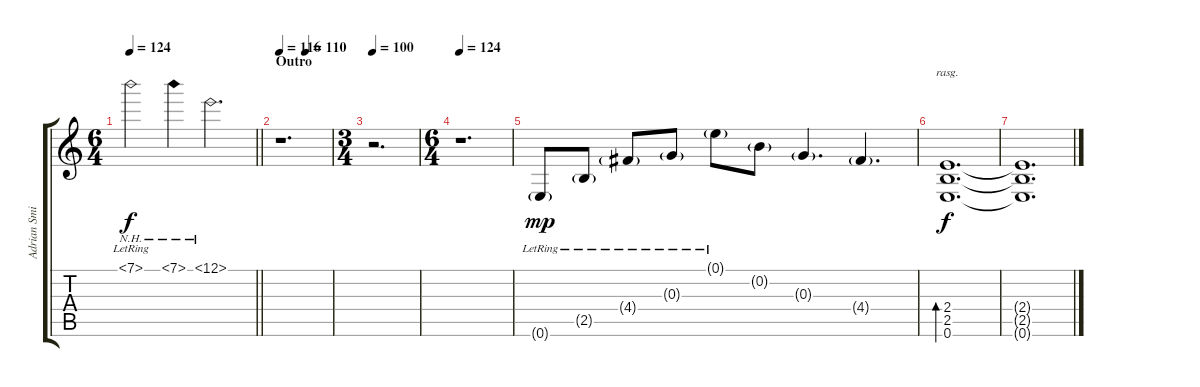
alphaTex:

\track ("Adrian Smith" "Adrian Smi") {instrument electricguitarjazz}
\staff {score tabs}
\tuning (E4 B3 G3 D3 A2 E2) {hide}
\ts (6 4)
\tempo 124
\clef g2
\barLineRight lightlight
\ks c
7.1{nh lr}.2{dy f} 7.1{nh}.4 12.1{nh}.2{d} |
\section ("" "Outro")
\tempo 116
\tempo (110 0.5)
r.1{d} |
\ts (3 4)
\tempo 100
r.2{d} |
\ts (6 4)
\tempo 124
r.1{d} |
0.6{g lr}.8{dy mp} 2.5{g lr}.8 4.4{g lr}.8 0.3{g lr}.8 0.1{g lr}.8 0.2{g}.8 0.3{g}.4{d} 4.4{g}.4{d} |
(2.4 2.5 0.6).1{d bd 120 rasg ii dy f} |
(2.4{t} 2.5{t} 0.6{t}).1{d}
